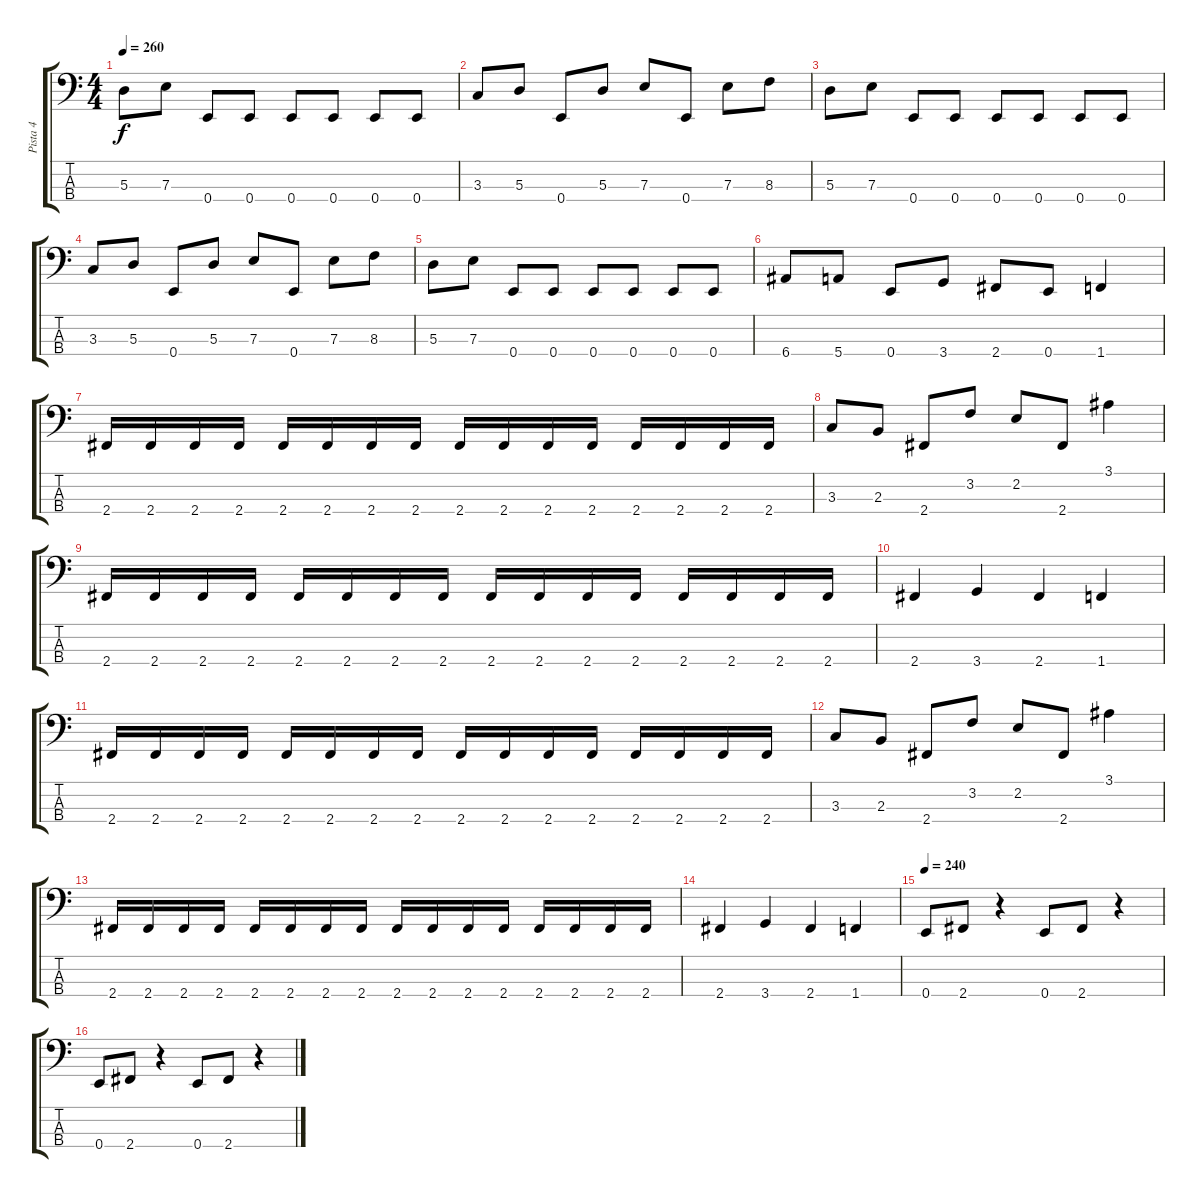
\track ("Pista 4" "Pista 4") {instrument electricbassfinger}
\staff {score tabs}
\tuning (G2 D2 A1 E1) {hide}
\ts (4 4)
\tempo 260
\clef f4
\ks c
5.3.8{dy f} 7.3.8 0.4.8 0.4.8 0.4.8 0.4.8 0.4.8 0.4.8 |
3.3.8 5.3.8 0.4.8 5.3.8 7.3.8 0.4.8 7.3.8 8.3.8 |
5.3.8 7.3.8 0.4.8 0.4.8 0.4.8 0.4.8 0.4.8 0.4.8 |
3.3.8 5.3.8 0.4.8 5.3.8 7.3.8 0.4.8 7.3.8 8.3.8 |
5.3.8 7.3.8 0.4.8 0.4.8 0.4.8 0.4.8 0.4.8 0.4.8 |
6.4.8 5.4.8 0.4.8 3.4.8 2.4.8 0.4.8 1.4.4 |
2.4.16 2.4.16 2.4.16 2.4.16 2.4.16 2.4.16 2.4.16 2.4.16 2.4.16 2.4.16 2.4.16 2.4.16 2.4.16 2.4.16 2.4.16 2.4.16 |
3.3.8 2.3.8 2.4.8 3.2.8 2.2.8 2.4.8 3.1.4 |
2.4.16 2.4.16 2.4.16 2.4.16 2.4.16 2.4.16 2.4.16 2.4.16 2.4.16 2.4.16 2.4.16 2.4.16 2.4.16 2.4.16 2.4.16 2.4.16 |
2.4.4 3.4.4 2.4.4 1.4.4 |
2.4.16 2.4.16 2.4.16 2.4.16 2.4.16 2.4.16 2.4.16 2.4.16 2.4.16 2.4.16 2.4.16 2.4.16 2.4.16 2.4.16 2.4.16 2.4.16 |
3.3.8 2.3.8 2.4.8 3.2.8 2.2.8 2.4.8 3.1.4 |
2.4.16 2.4.16 2.4.16 2.4.16 2.4.16 2.4.16 2.4.16 2.4.16 2.4.16 2.4.16 2.4.16 2.4.16 2.4.16 2.4.16 2.4.16 2.4.16 |
2.4.4 3.4.4 2.4.4 1.4.4 |
\tempo 240
0.4.8 2.4.8 r.4 0.4.8 2.4.8 r.4 |
0.4.8 2.4.8 r.4 0.4.8 2.4.8 r.4
